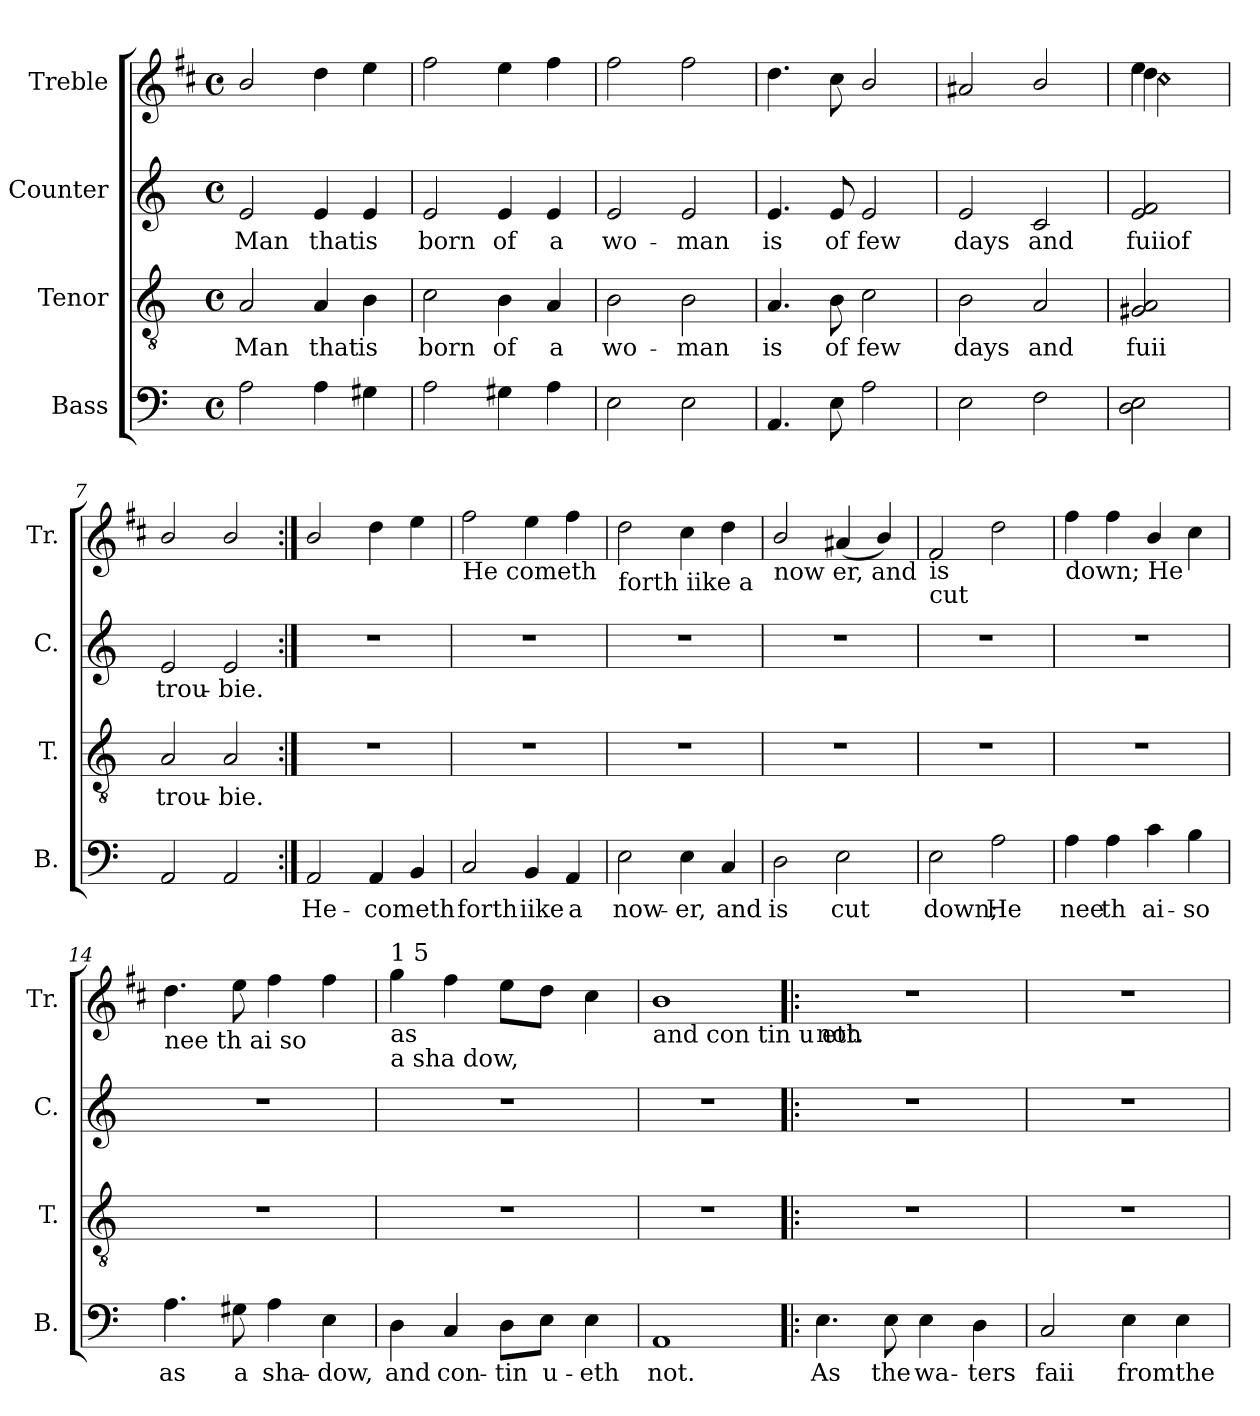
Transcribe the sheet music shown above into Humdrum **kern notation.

**kern	**text	**kern	**text	**kern	**text	**kern
*part4	*part4	*part3	*part3	*part2	*part2	*part1
*staff4	*staff4	*staff3	*staff3	*staff2	*staff2	*staff1
*I"Bass	*	*I"Tenor	*	*I"Counter	*	*I"Treble
*I'B.	*	*I'T.	*	*I'C.	*	*I'Tr.
!!LO:PB:g=z
*stria5	*	*stria5	*	*stria5	*	*stria5
*clefF4	*	*clefGv2	*	*clefG2	*	*clefG2
*	*	*	*	*	*	*ITrd1c2
*k[]	*	*k[]	*	*k[]	*	*k[]
*C:	*	*C:	*	*C:	*	*C:
*M4/4	*	*M4/4	*	*M4/4	*	*M4/4
*met(c)	*	*met(c)	*	*met(c)	*	*met(c)
=1	=1	=1	=1	=1	=1	=1
!	!LO:LY:b:cj	!	!LO:LY:b:cj	!	!LO:LY:b:cj	!
2A\	.	2A/	Man	2e/	Man	2a/
!	!LO:LY:b:cj	!	!LO:LY:b:cj	!	!LO:LY:b:cj	!
4A\	.	4A/	that	4e/	that	4cc\
!	!LO:LY:b:cj	!	!LO:LY:b:cj	!	!LO:LY:b:cj	!
4G#X\	.	4B\	is	4e/	is	4dd\
=2	=2	=2	=2	=2	=2	=2
!	!LO:LY:b:cj	!	!LO:LY:b:cj	!	!LO:LY:b:cj	!
2A\	.	2c\	born	2e/	born	2ee\
!	!LO:LY:b:cj	!	!LO:LY:b:cj	!	!LO:LY:b:cj	!
4G#X\	.	4B\	of	4e/	of	4dd\
!	!LO:LY:b:cj	!	!LO:LY:b:cj	!	!LO:LY:b:cj	!
4A\	.	4A/	a	4e/	a	4ee\
=3	=3	=3	=3	=3	=3	=3
!	!LO:LY:b:cj	!	!LO:LY:b:cj	!	!LO:LY:b:cj	!
2E\	.	2B\	wo-	2e/	wo-	2ee\
!	!LO:LY:b:cj	!	!LO:LY:b:cj	!	!LO:LY:b:cj	!
2E\	.	2B\	-man	2e/	-man	2ee\
=4	=4	=4	=4	=4	=4	=4
!	!LO:LY:b:cj	!	!LO:LY:b:cj	!	!LO:LY:b:cj	!
4.AA/	.	4.A/	is	4.e/	is	4.cc\
!	!LO:LY:b:cj	!	!LO:LY:b:cj	!	!LO:LY:b:cj	!
8E\	.	8B\	of	8e/	of	8b\
!	!LO:LY:b:cj	!	!LO:LY:b:cj	!	!LO:LY:b:cj	!
2A\	.	2c\	few	2e/	few	2a>/
=5	=5	=5	=5	=5	=5	=5
!	!LO:LY:b:cj	!	!LO:LY:b:cj	!	!LO:LY:b:cj	!
2E\	.	2B\	days	2e/	days	2g#X/
!	!LO:LY:b:cj	!	!LO:LY:b:cj	!	!LO:LY:b:cj	!
2F\	.	2A/	and	2c/	and	2a/
=6	=6	=6	=6	=6	=6	=6
*	*	*	*	*	*	*^
*	*	*	*	*	*	*	*^
!	!LO:LY:b:cj	!	!LO:LY:b:cj	!	!LO:LY:b:cj	!	!	!LO:N:head=diamond
2D\ 2E\	.	2A/ 2G#X/	fuii	2f/ 2e/	fuiiof	4dd\	4cc\	2b\
.	.	.	.	.	.	4ryy	4ryy	.
*	*	*	*	*	*	*	*v	*v
=7	=7	=7	=7	=7	=7	=7	=7
!	!LO:LY:b:cj	!	!LO:LY:b:cj	!	!LO:LY:b:cj	!	!
*	*	*	*	*	*	*v	*v
2AA/	.	2A/	trou-	2e/	trou-	2a/
!	!LO:LY:b:cj	!	!LO:LY:b:cj	!	!LO:LY:b:cj	!
2AA/	.	2A/	-bie.	2e/	-bie.	2a/
=8:|!	=8:|!	=8:|!	=8:|!	=8:|!	=8:|!	=8:|!
!	!LO:LY:b:cj	!	!	!	!	!
2AA/	He-	1r	.	1r	.	2a/
!	!LO:LY:b:cj	!	!	!	!	!
4AA/	-cometh	.	.	.	.	4cc\
!	!LO:LY:b:cj	!	!	!	!	!
4BB/	.	.	.	.	.	4dd\
=9	=9	=9	=9	=9	=9	=9
!	!	!	!	!	!	!LO:TX:b:t=He cometh
!	!LO:LY:b:cj	!	!	!	!	!
2C/	forth	1r	.	1r	.	2ee\
!	!LO:LY:b:cj	!	!	!	!	!
4BB/	iike	.	.	.	.	4dd\
!	!LO:LY:b:cj	!	!	!	!	!
4AA/	a	.	.	.	.	4ee>\
=10	=10	=10	=10	=10	=10	=10
!	!	!	!	!	!	!LO:TX:b:t=forth iike a
!	!LO:LY:b:cj	!	!	!	!	!
2E\	now-	1r	.	1r	.	2cc>\
!	!LO:LY:b:cj	!	!	!	!	!
4E\	-er,	.	.	.	.	4b\
!	!LO:LY:b:cj	!	!	!	!	!
4C/	and	.	.	.	.	4cc\
=11	=11	=11	=11	=11	=11	=11
!	!	!	!	!	!	!LO:TX:b:t=now er, and
!	!LO:LY:b:cj	!	!	!	!	!
2D\	is	1r	.	1r	.	2a/
!	!LO:LY:b:cj	!	!	!	!	!
2E\	cut	.	.	.	.	(<4g#X/
.	.	.	.	.	.	4a/)
=12	=12	=12	=12	=12	=12	=12
!	!	!	!	!	!	!LO:TX:b:t=is
!	!	!	!	!	!	!LO:TX:b:t=cut
!	!LO:LY:b:cj	!	!	!	!	!
2E\	down;	1r	.	1r	.	2e/
!	!LO:LY:b:cj	!	!	!	!	!
2A\	He	.	.	.	.	2cc\
!!LO:LB:g=z
=13	=13	=13	=13	=13	=13	=13
!	!	!	!	!	!	!LO:TX:b:t=down; He
!	!LO:LY:b:cj	!	!	!	!	!
4A\	nee	1r	.	1r	.	4ee\
!	!LO:LY:b:cj	!	!	!	!	!
4A\	th	.	.	.	.	4ee\
!	!LO:LY:b:cj	!	!	!	!	!
4c\	ai-	.	.	.	.	4a/
!	!LO:LY:b:cj	!	!	!	!	!
4B\	-so	.	.	.	.	4b\
=14	=14	=14	=14	=14	=14	=14
!	!	!	!	!	!	!LO:TX:b:t=nee th ai so
!	!LO:LY:b:cj	!	!	!	!	!
4.A\	as	1r	.	1r	.	4.cc\
!	!LO:LY:b:cj	!	!	!	!	!
8G#X\	a	.	.	.	.	8dd\
!	!LO:LY:b:cj	!	!	!	!	!
4A\	sha-	.	.	.	.	4ee\
!	!LO:LY:b:cj	!	!	!	!	!
4E\	-dow,	.	.	.	.	4ee\
=15	=15	=15	=15	=15	=15	=15
!	!	!	!	!	!	!LO:TX:a:t=1 5
!	!	!	!	!	!	!LO:TX:b:t=as
!	!	!	!	!	!	!LO:TX:b:t=a sha dow,
!	!LO:LY:b:cj	!	!	!	!	!
4D\	and	1r	.	1r	.	4ff\
!	!LO:LY:b:cj	!	!	!	!	!
4C/	con-	.	.	.	.	4ee\
!	!LO:LY:b:cj	!	!	!	!	!
8D\L	-tin	.	.	.	.	8dd\L
!	!LO:LY:b:cj	!	!	!	!	!
8E\J	u-	.	.	.	.	8cc\J
!	!LO:LY:b:cj	!	!	!	!	!
4E\	-eth	.	.	.	.	4b\
=16	=16	=16	=16	=16	=16	=16
!	!	!	!	!	!	!LO:TX:b:t=and con tin u eth
!	!LO:LY:b:cj	!	!	!	!	!
1AA	not.	1r	.	1r	.	1a
=17!|:	=17!|:	=17!|:	=17!|:	=17!|:	=17!|:	=17!|:
!	!	!	!	!	!	!LO:TX:b:t=not.
!	!LO:LY:b:cj	!	!	!	!	!
4.E\	As	1r	.	1r	.	1r
!	!LO:LY:b:cj	!	!	!	!	!
8E\	the	.	.	.	.	.
!	!LO:LY:b:cj	!	!	!	!	!
4E\	wa-	.	.	.	.	.
!	!LO:LY:b:cj	!	!	!	!	!
4D\	-ters	.	.	.	.	.
=18	=18	=18	=18	=18	=18	=18
!	!LO:LY:b:cj	!	!	!	!	!
2C/	faii	1r	.	1r	.	1r
!	!LO:LY:b:cj	!	!	!	!	!
4E\	fromthe	.	.	.	.	.
!	!LO:LY:b:cj	!	!	!	!	!
4E\	.	.	.	.	.	.
=	=	=	=	=	=	=
*-	*-	*-	*-	*-	*-	*-
